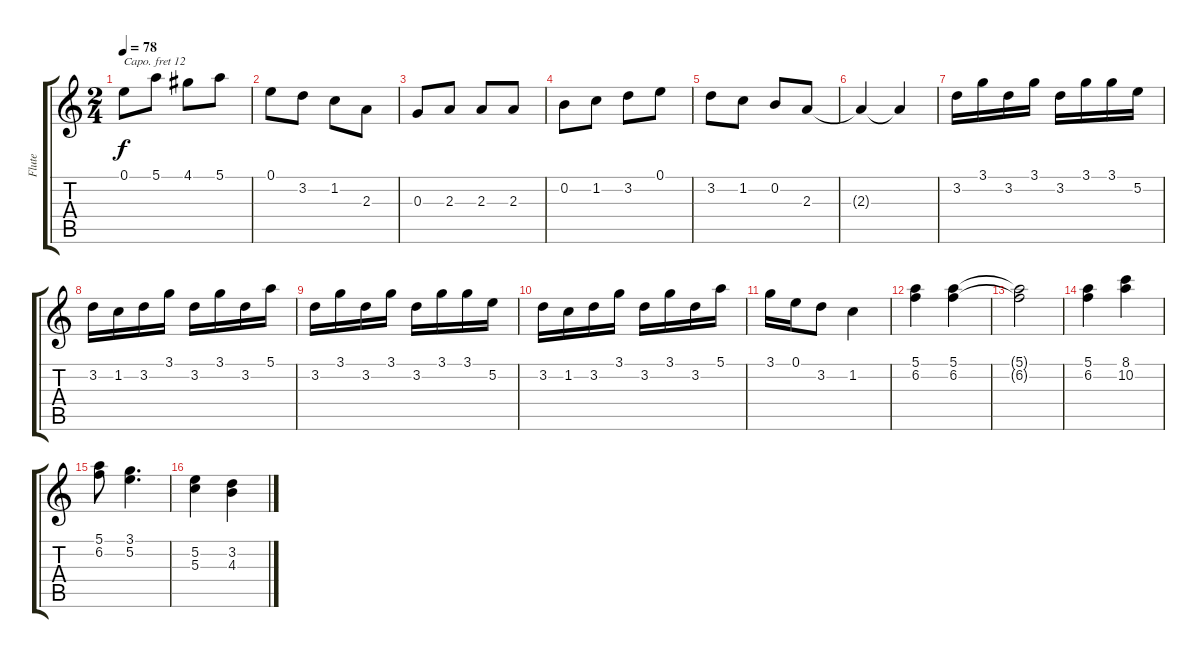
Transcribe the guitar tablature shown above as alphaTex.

\track ("Flute" "Flute") {instrument panflute}
\staff {score tabs}
\capo 12
\tuning (E4 B3 G3 D3 A2 E2) {hide}
\ts (2 4)
\tempo 78
\clef g2
\ks c
0.1.8{dy f} 5.1.8 4.1.8 5.1.8 |
0.1.8 3.2.8 1.2.8 2.3.8 |
0.3.8 2.3.8 2.3.8 2.3.8 |
0.2.8 1.2.8 3.2.8 0.1.8 |
3.2.8 1.2.8 0.2.8 2.3.8 |
2.3{t}.4 2.3{t}.4 |
3.2.16 3.1.16 3.2.16 3.1.16 3.2.16 3.1.16 3.1.16 5.2.16 |
3.2.16 1.2.16 3.2.16 3.1.16 3.2.16 3.1.16 3.2.16 5.1.16 |
3.2.16 3.1.16 3.2.16 3.1.16 3.2.16 3.1.16 3.1.16 5.2.16 |
3.2.16 1.2.16 3.2.16 3.1.16 3.2.16 3.1.16 3.2.16 5.1.16 |
3.1.16 0.1.16 3.2.8 1.2.4 |
(5.1 6.2).4 (5.1 6.2).4 |
(5.1{t} 6.2{t}).2 |
(5.1 6.2).4 (8.1 10.2).4 |
(5.1 6.2).8 (3.1 5.2).4{d} |
(5.2 5.3).4 (3.2 4.3).4
